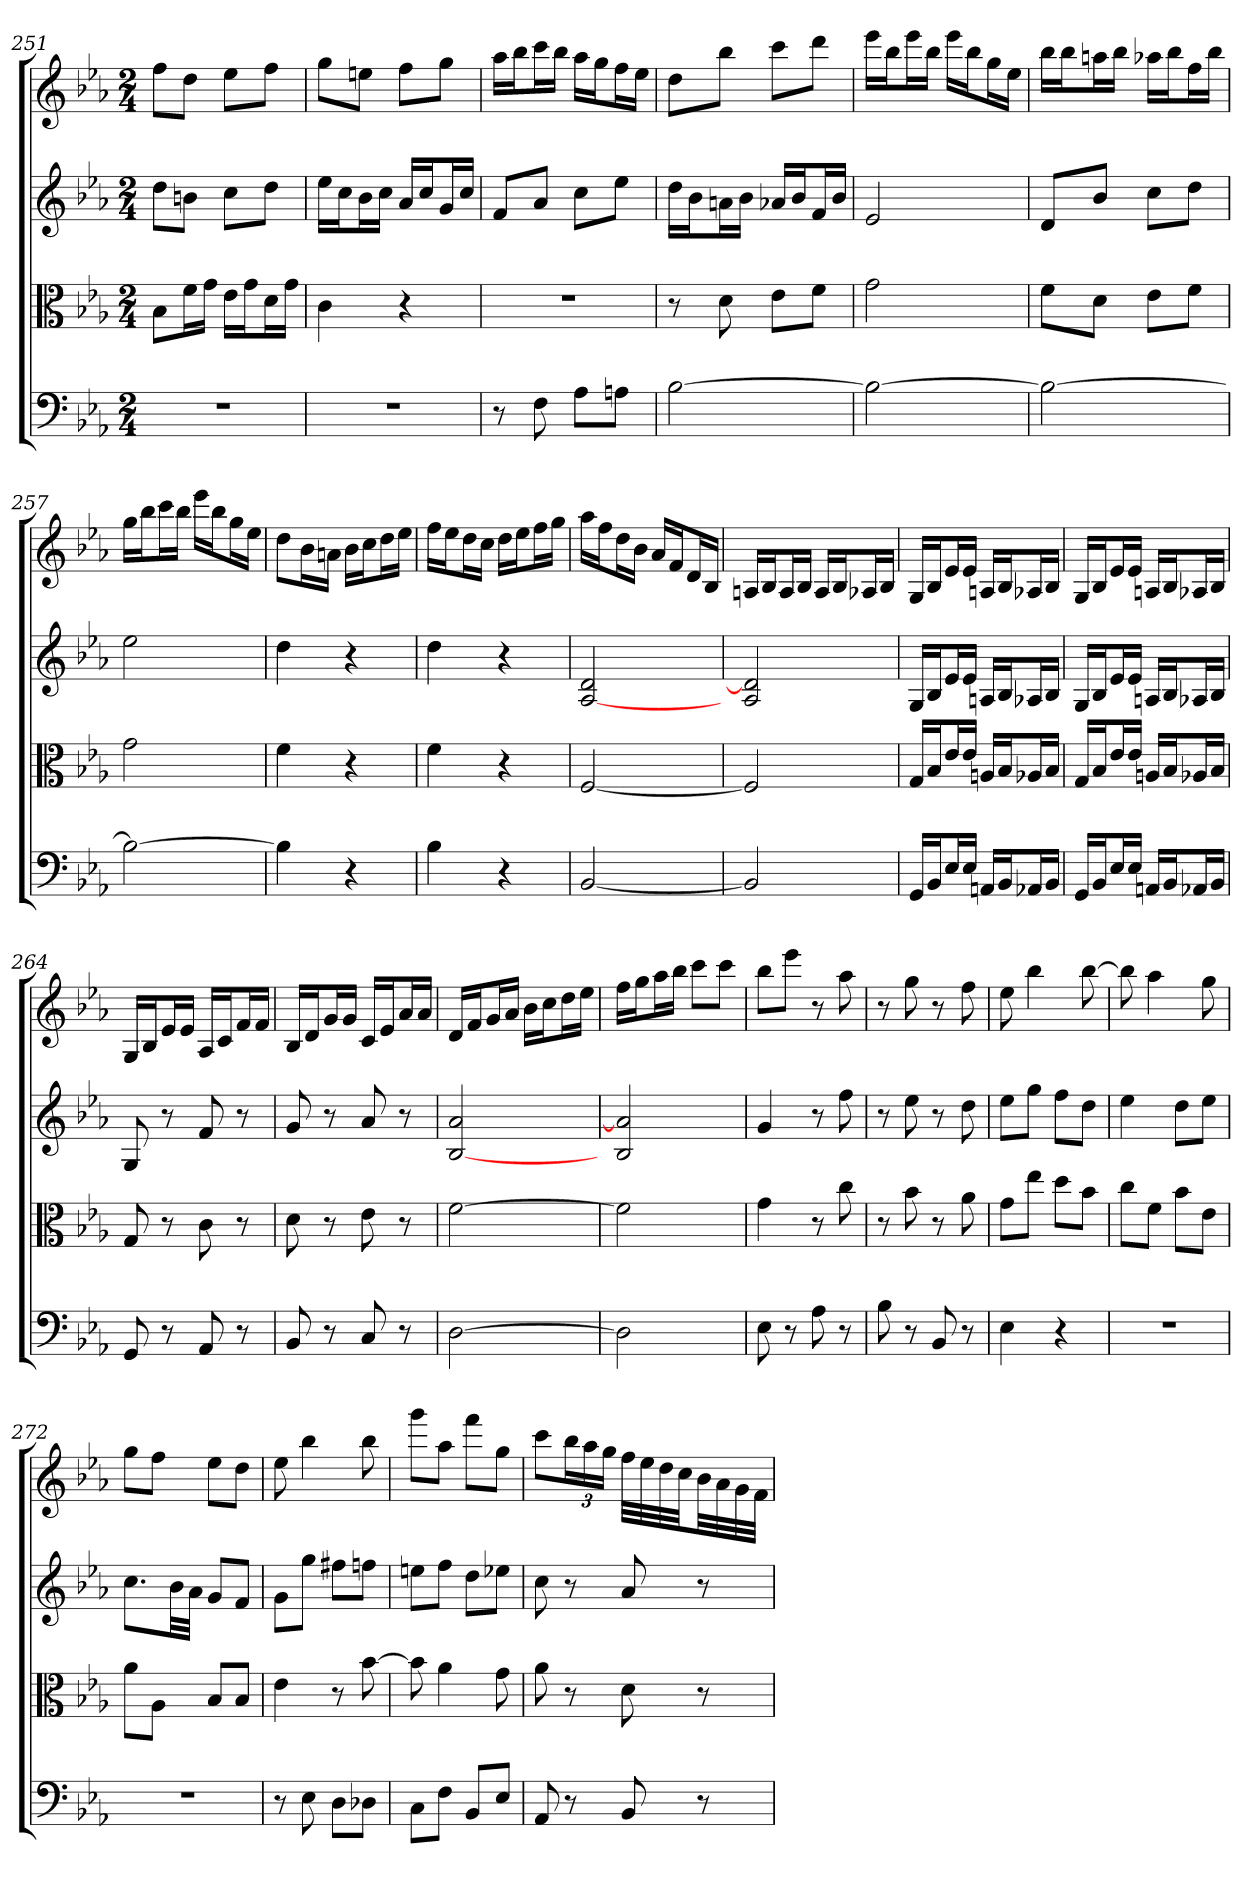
**kern	**kern	**kern	**kern
*part4	*part3	*part2	*part1
*staff4	*staff3	*staff2	*staff1
*clefF4	*clefC3	*	*
*k[b-e-a-]	*k[b-e-a-]	*k[b-e-a-]	*k[b-e-a-]
*E-:	*E-:	*E-:	*E-:
*M2/4	*M2/4	*M2/4	*M2/4
=251	=251	=251	=251
2r	8B-\L	8ddL	8ffL
.	16f\L	8bnJ	8ddJ
.	16g\JJ	.	.
.	16e-\LL	8ccL	8ee-L
.	16g\J	.	.
.	16d\L	8ddJ	8ffJ
.	16g\JJ	.	.
=252	=252	=252	=252
2r	4c	16ee-LL	8ggL
.	.	16ccJ	.
.	.	16b-L	8eenJ
.	.	16ccJJ	.
.	4r	16a-LL	8ffL
.	.	16ccJ	.
.	.	16gL	8ggJ
.	.	16ccJJ	.
=253	=253	=253	=253
8r	2r	8fL	16aa-LL
.	.	.	16bb-J
8F	.	8a-J	16cccL
.	.	.	16bb-JJ
8A-\L	.	8ccL	16aa-LL
.	.	.	16ggJ
8An\J	.	8ee-J	16ffL
.	.	.	16ee-JJ
=254	=254	=254	=254
[2B-	8r	16ddLL	8ddL
.	.	16b-J	.
.	8d	16anL	8bb-J
.	.	16b-JJ	.
.	8e-\L	16a-XLL	8cccL
.	.	16b-J	.
.	8f\J	16fL	8dddJ
.	.	16b-JJ	.
=255	=255	=255	=255
2B-_	2g	2e-	16eee-LL
.	.	.	16bb-J
.	.	.	16eee-L
.	.	.	16bb-JJ
.	.	.	16eee-LL
.	.	.	16bb-J
.	.	.	16ggL
.	.	.	16ee-JJ
=256	=256	=256	=256
2B-_	8f\L	8dL	16bb-LL
.	.	.	16bb-J
.	8d\J	8b-J	16aanL
.	.	.	16bb-JJ
.	8e-\L	8ccL	16aa-XLL
.	.	.	16bb-J
.	8f\J	8ddJ	16ffL
.	.	.	16bb-JJ
=257	=257	=257	=257
2B-_	2g	2ee-	16ggLL
.	.	.	16bb-J
.	.	.	16cccL
.	.	.	16bb-JJ
.	.	.	16eee-LL
.	.	.	16bb-J
.	.	.	16ggL
.	.	.	16ee-JJ
=258	=258	=258	=258
4B-]	4f	4dd	8ddL
.	.	.	16b-L
.	.	.	16anJJ
4r	4r	4r	16b-LL
.	.	.	16ccJ
.	.	.	16ddL
.	.	.	16ee-JJ
=259	=259	=259	=259
4B-	4f	4dd	16ffLL
.	.	.	16ee-J
.	.	.	16ddL
.	.	.	16ccJJ
4r	4r	4r	16ddLL
.	.	.	16ee-J
.	.	.	16ffL
.	.	.	16ggJJ
=260	=260	=260	=260
[2BB-	[2F	[2A- 2d	16aa-LL
.	.	.	16ffJ
.	.	.	16ddL
.	.	.	16b-JJ
.	.	.	16a-LL
.	.	.	16fJ
.	.	.	16dL
.	.	.	16B-JJ
=261	=261	=261	=261
2BB-]	2F]	2A- 2d]	16AnLL
.	.	.	16B-J
.	.	.	16AL
.	.	.	16B-JJ
.	.	.	16ALL
.	.	.	16B-J
.	.	.	16A-XL
.	.	.	16B-JJ
=262	=262	=262	=262
16GG/LL	16G/LL	16GLL	16GLL
16BB-/J	16B-/J	16B-J	16B-J
16E-/L	16e-/L	16e-L	16e-L
16E-/JJ	16e-/JJ	16e-JJ	16e-JJ
16AAn/LL	16An/LL	16AnLL	16AnLL
16BB-/J	16B-/J	16B-J	16B-J
16AA-X/L	16A-X/L	16A-XL	16A-XL
16BB-/JJ	16B-/JJ	16B-JJ	16B-JJ
=263	=263	=263	=263
16GG/LL	16G/LL	16GLL	16GLL
16BB-/J	16B-/J	16B-J	16B-J
16E-/L	16e-/L	16e-L	16e-L
16E-/JJ	16e-/JJ	16e-JJ	16e-JJ
16AAn/LL	16An/LL	16AnLL	16AnLL
16BB-/J	16B-/J	16B-J	16B-J
16AA-X/L	16A-X/L	16A-XL	16A-XL
16BB-/JJ	16B-/JJ	16B-JJ	16B-JJ
=264	=264	=264	=264
8GG	8G	8G	16GLL
.	.	.	16B-J
8r	8r	8r	16e-L
.	.	.	16e-JJ
8AA-	8c	8f	16A-LL
.	.	.	16cJ
8r	8r	8r	16fL
.	.	.	16fJJ
=265	=265	=265	=265
8BB-	8d	8g	16B-LL
.	.	.	16dJ
8r	8r	8r	16gL
.	.	.	16gJJ
8C	8e-	8a-	16cLL
.	.	.	16e-J
8r	8r	8r	16a-L
.	.	.	16a-JJ
=266	=266	=266	=266
[2D	[2f	[2B- 2a-	16dLL
.	.	.	16fJ
.	.	.	16gL
.	.	.	16a-JJ
.	.	.	16b-LL
.	.	.	16ccJ
.	.	.	16ddL
.	.	.	16ee-JJ
=267	=267	=267	=267
2D]	2f]	2B- 2a-]	16ffLL
.	.	.	16ggJ
.	.	.	16aa-L
.	.	.	16bb-JJ
.	.	.	8cccL
.	.	.	8cccJ
=268	=268	=268	=268
8E-	4g	4g	8bb-L
8r	.	.	8eee-J
8A-	8r	8r	8r
8r	8cc	8ff	8aa-
=269	=269	=269	=269
8B-	8r	8r	8r
8r	8b-	8ee-	8gg
8BB-	8r	8r	8r
8r	8a-	8dd	8ff
=270	=270	=270	=270
4E-	8g\L	8ee-L	8ee-
.	8ee-\J	8ggJ	4bb-
4r	8dd\L	8ffL	.
.	8b-\J	8ddJ	[8bb-
=271	=271	=271	=271
2r	8cc\L	4ee-	8bb-]
.	8f\J	.	4aa-
.	8b-\L	8ddL	.
.	8e-\J	8ee-J	8gg
=272	=272	=272	=272
2r	8a-\L	8.ccL	8ggL
.	8A-\J	.	8ffJ
.	.	32b-LL	.
.	.	32a-JJJ	.
.	8B-/L	8gL	8ee-L
.	8B-/J	8fJ	8ddJ
=273	=273	=273	=273
8r	4e-	8gL	8ee-
8E-	.	8ggJ	4bb-
8D\L	8r	8ff#XL	.
8D-X\J	[8b-	8ffnJ	8bb-
=274	=274	=274	=274
8C\L	8b-]	8eenL	8gggL
8F\J	4a-	8ffJ	8aa-J
8BB-/L	.	8ddL	8fffL
8E-/J	8g	8ee-XJ	8ggJ
=275	=275	=275	=275
8AA-	8a-	8cc	8cccL
8r	8r	8r	24bb-L
.	.	.	24aa-
.	.	.	24ggJJ
8BB-	8d	8a-	32ffLLL
.	.	.	32ee-
.	.	.	32dd
.	.	.	32ccJJ
8r	8r	8r	32b-LL
.	.	.	32a-
.	.	.	32g
.	.	.	32fJJJ
=	=	=	=
*-	*-	*-	*-
